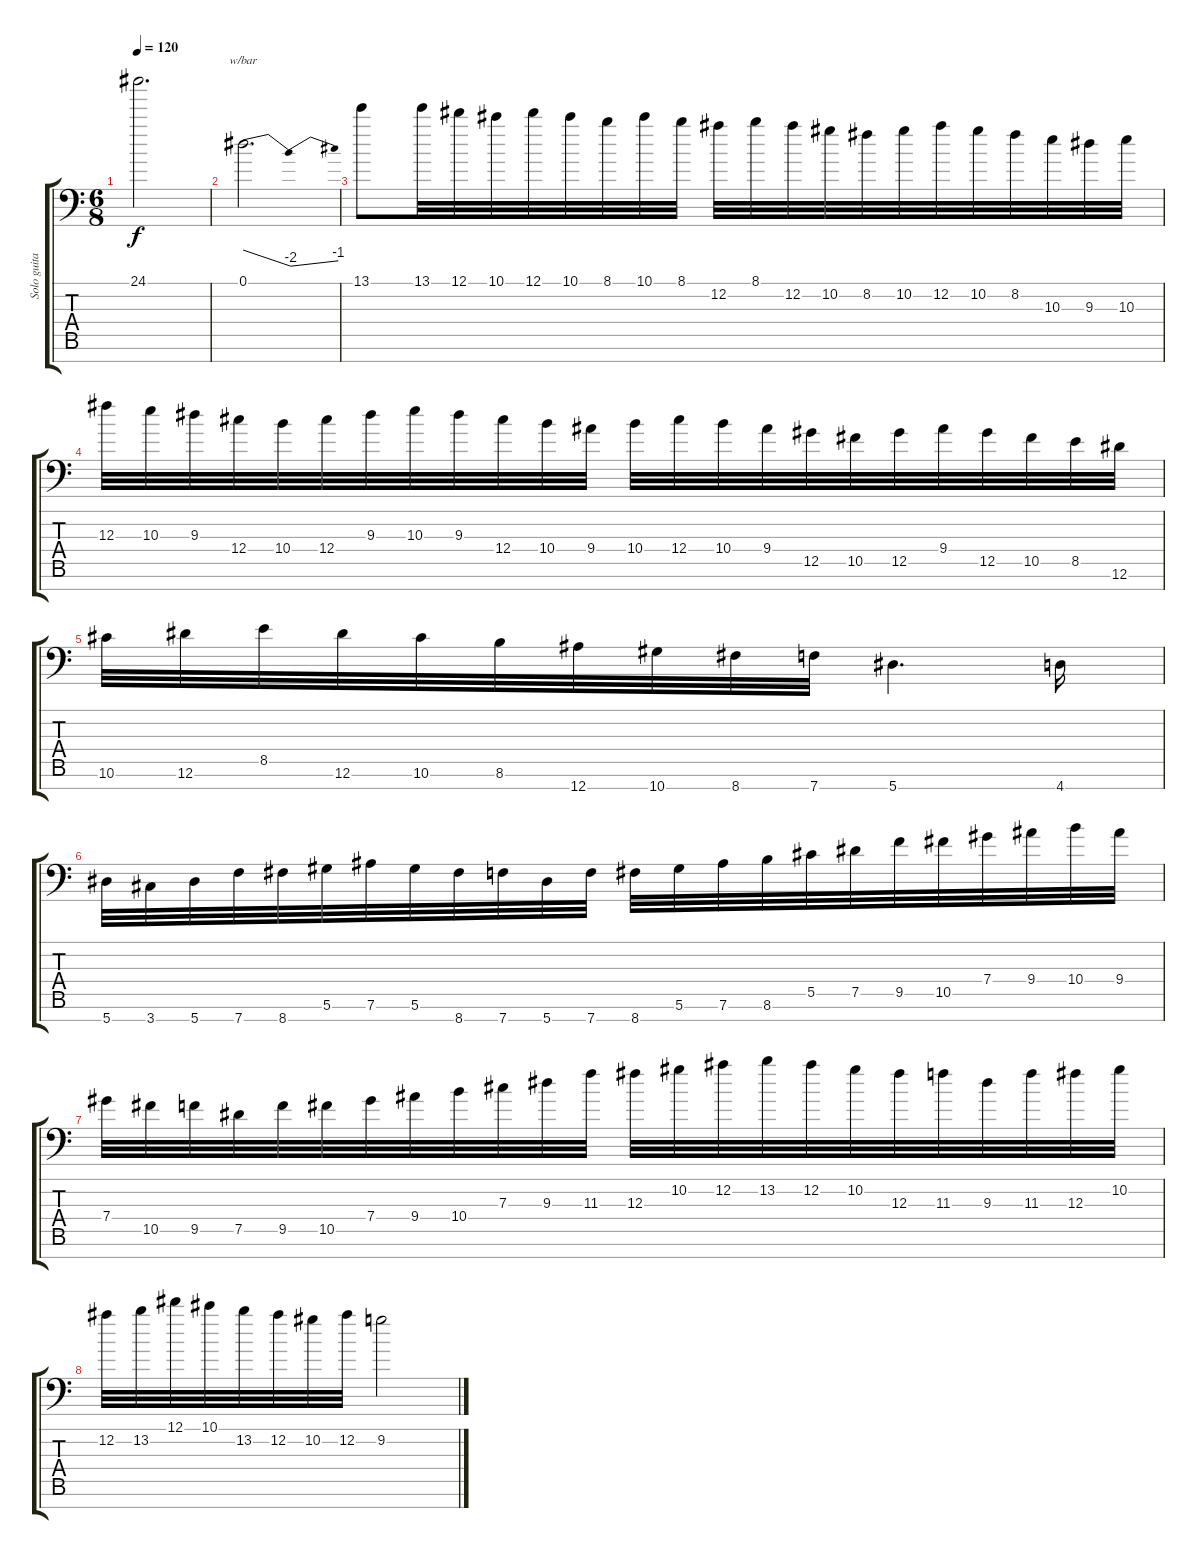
\track ("Solo guitar" "Solo guita") {instrument distortionguitar}
\staff {score tabs}
\tuning (Eb4 Bb3 Gb3 Db3 Ab2 Eb2 Bb1) {hide}
\ts (6 8)
\tempo 120
\clef f4
\ks c
24.1.2{d dy f} |
0.1.2{d tbe (dip default 0 0 30 -8 60 -4)} |
13.1.8 13.1.32 12.1.32 10.1.32 12.1.32 10.1.32 8.1.32 10.1.32 8.1.32 12.2.32 8.1.32 12.2.32 10.2.32 8.2.32 10.2.32 12.2.32 10.2.32 8.2.32 10.3.32 9.3.32 10.3.32 |
12.3.32 10.3.32 9.3.32 12.4.32 10.4.32 12.4.32 9.3.32 10.3.32 9.3.32 12.4.32 10.4.32 9.4.32 10.4.32 12.4.32 10.4.32 9.4.32 12.5.32 10.5.32 12.5.32 9.4.32 12.5.32 10.5.32 8.5.32 12.6.32 |
10.6.32 12.6.32 8.5.32 12.6.32 10.6.32 8.6.32 12.7.32 10.7.32 8.7.32 7.7.32 5.7.4{d} 4.7.16 |
5.7.32 3.7.32 5.7.32 7.7.32 8.7.32 5.6.32 7.6.32 5.6.32 8.7.32 7.7.32 5.7.32 7.7.32 8.7.32 5.6.32 7.6.32 8.6.32 5.5.32 7.5.32 9.5.32 10.5.32 7.4.32 9.4.32 10.4.32 9.4.32 |
7.4.32 10.5.32 9.5.32 7.5.32 9.5.32 10.5.32 7.4.32 9.4.32 10.4.32 7.3.32 9.3.32 11.3.32 12.3.32 10.2.32 12.2.32 13.2.32 12.2.32 10.2.32 12.3.32 11.3.32 9.3.32 11.3.32 12.3.32 10.2.32 |
12.2.32 13.2.32 12.1.32 10.1.32 13.2.32 12.2.32 10.2.32 12.2.32 9.2.2
